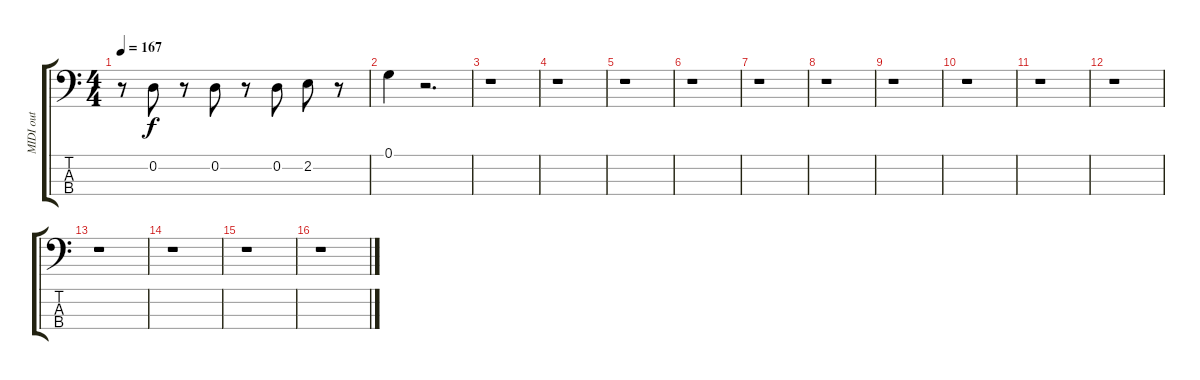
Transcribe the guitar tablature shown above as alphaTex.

\track ("MIDI out" "MIDI out") {instrument electricbasspick}
\staff {score tabs}
\tuning (G2 D2 A1 E1) {hide}
\ts (4 4)
\tempo 167
\clef f4
\ks c
r.8{dy f} 0.2.8 r.8 0.2.8 r.8 0.2.8 2.2.8 r.8 |
0.1.4 r.2{d} |
r.1 |
r.1 |
r.1 |
r.1 |
r.1 |
r.1 |
r.1 |
r.1 |
r.1 |
r.1 |
r.1 |
r.1 |
r.1 |
r.1
